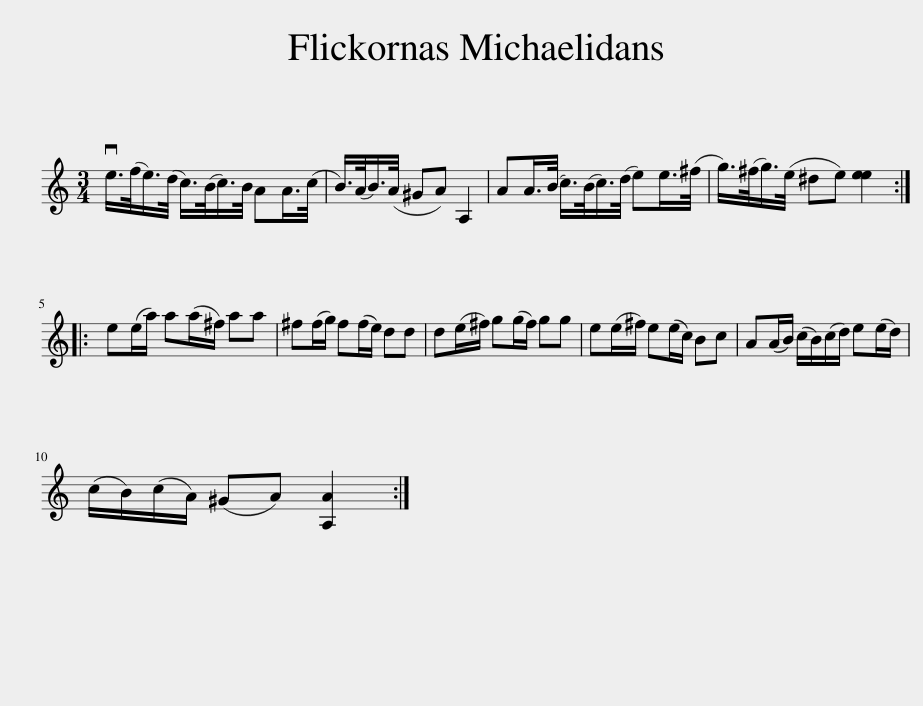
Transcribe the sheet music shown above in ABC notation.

X:1
L:1/8
M:3/4
I:linebreak $
K:C
V:1 treble
V:1
 ve/>(f/e/>)(d/ c/>)(B/c/>)B/ AA/>(c/ | B/>)(A/B/>)(A/ ^GA) A,2 | AA/>(B/ c/>)(B/c/>)(d/ e)e/>(^f/ | g/>)(^f/g/>)(e/ ^de) [ee]2 ::$ e(e/a/) a(a/^f/) aa | %5
 ^f(f/g/) f(f/e/) dd | d(e/^f/) g(g/f/) gg | e(e/^f/) e(e/c/) Bc | A(A/B/) (c/B/)(c/d/) e(e/d/) |$ (c/B/)(c/A/) (^GA) [A,A]2 :| %10
